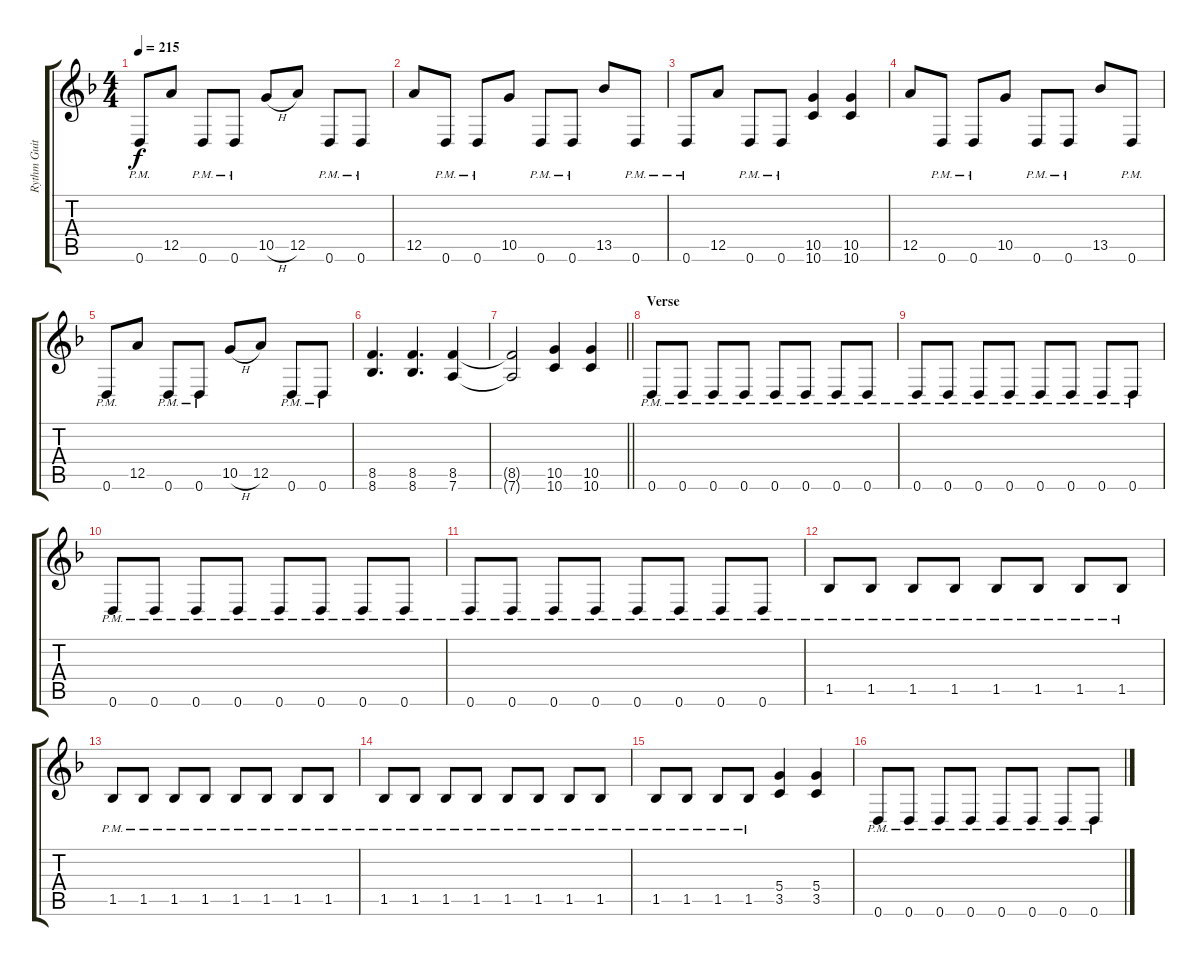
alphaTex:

\track ("Rythm Guitar" "Rythm Guit") {instrument overdrivenguitar}
\staff {score tabs}
\tuning (E4 B3 G3 D3 A2 D2) {hide}
\ts (4 4)
\tempo 215
\clef g2
\ks f
0.6{pm}.8{dy f} 12.5.8 0.6{pm}.8 0.6{pm}.8 10.5{h}.8 12.5.8 0.6{pm}.8 0.6{pm}.8 |
12.5.8 0.6{pm}.8 0.6{pm}.8 10.5.8 0.6{pm}.8 0.6{pm}.8 13.5.8 0.6{pm}.8 |
0.6{pm}.8 12.5.8 0.6{pm}.8 0.6{pm}.8 (10.5 10.6).4 (10.5 10.6).4 |
12.5.8 0.6{pm}.8 0.6{pm}.8 10.5.8 0.6{pm}.8 0.6{pm}.8 13.5.8 0.6{pm}.8 |
0.6{pm}.8 12.5.8 0.6{pm}.8 0.6{pm}.8 10.5{h}.8 12.5.8 0.6{pm}.8 0.6{pm}.8 |
(8.5 8.6).4{d} (8.5 8.6).4{d} (8.5 7.6).4 |
\barLineRight lightlight
(8.5{t} 7.6{t}).2 (10.5 10.6).4 (10.5 10.6).4 |
\section ("" "Verse")
0.6{pm}.8 0.6{pm}.8 0.6{pm}.8 0.6{pm}.8 0.6{pm}.8 0.6{pm}.8 0.6{pm}.8 0.6{pm}.8 |
0.6{pm}.8 0.6{pm}.8 0.6{pm}.8 0.6{pm}.8 0.6{pm}.8 0.6{pm}.8 0.6{pm}.8 0.6{pm}.8 |
0.6{pm}.8 0.6{pm}.8 0.6{pm}.8 0.6{pm}.8 0.6{pm}.8 0.6{pm}.8 0.6{pm}.8 0.6{pm}.8 |
0.6{pm}.8 0.6{pm}.8 0.6{pm}.8 0.6{pm}.8 0.6{pm}.8 0.6{pm}.8 0.6{pm}.8 0.6{pm}.8 |
1.5{pm}.8 1.5{pm}.8 1.5{pm}.8 1.5{pm}.8 1.5{pm}.8 1.5{pm}.8 1.5{pm}.8 1.5{pm}.8 |
1.5{pm}.8 1.5{pm}.8 1.5{pm}.8 1.5{pm}.8 1.5{pm}.8 1.5{pm}.8 1.5{pm}.8 1.5{pm}.8 |
1.5{pm}.8 1.5{pm}.8 1.5{pm}.8 1.5{pm}.8 1.5{pm}.8 1.5{pm}.8 1.5{pm}.8 1.5{pm}.8 |
1.5{pm}.8 1.5{pm}.8 1.5{pm}.8 1.5{pm}.8 (5.4 3.5).4 (5.4 3.5).4 |
0.6{pm}.8 0.6{pm}.8 0.6{pm}.8 0.6{pm}.8 0.6{pm}.8 0.6{pm}.8 0.6{pm}.8 0.6{pm}.8
